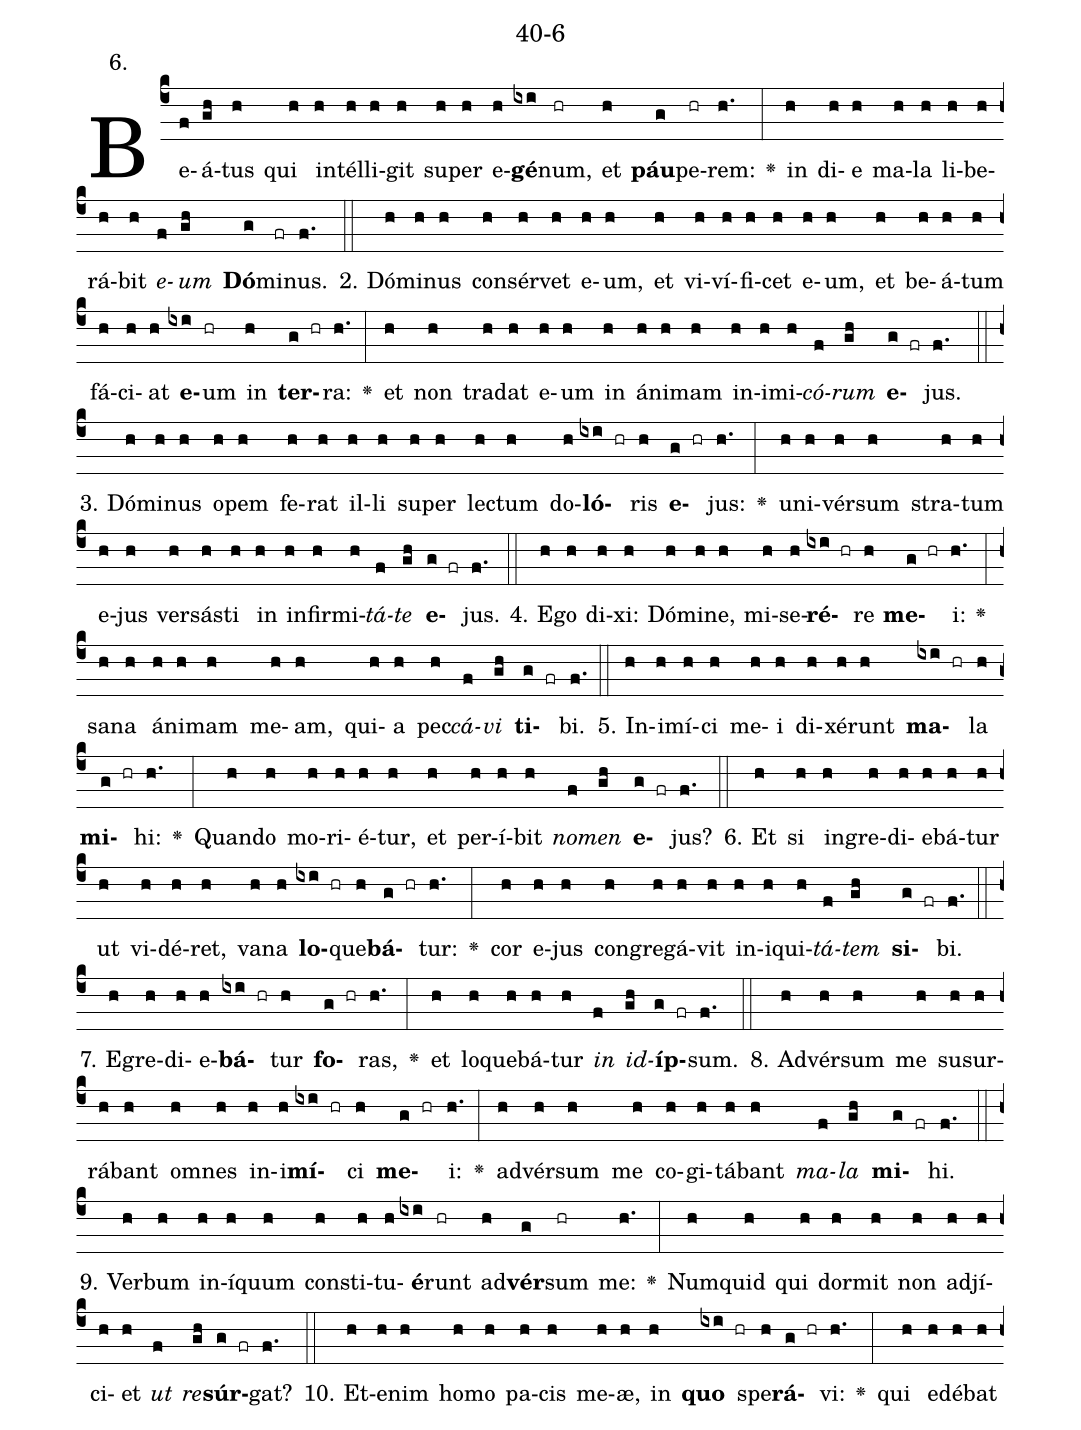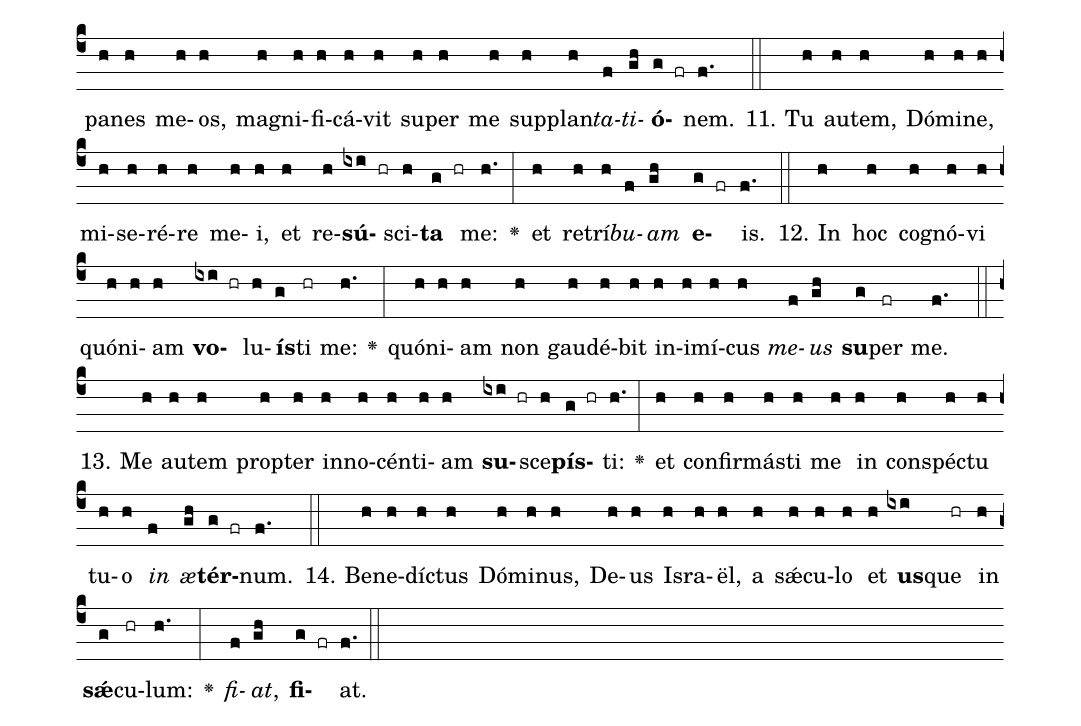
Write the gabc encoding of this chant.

name: 40-6;
annotation: 6.;
%%
(c4)Be(f)á(gh)tus(h) qui(h) in(h)tél(h)li(h)git(h) su(h)per(h) e(h)<b>gé</b>(ixi)num,(hr) et(h) <b>páu</b>(g)pe(hr)rem:(h.) <v>\greheightstar</v>(:) in(h) di(h)e(h) ma(h)la(h) li(h)be(h)rá(h)bit(h) <i>e</i>(f)<i>um</i>(gh) <b>Dó</b>(g)mi(fr)nus.(f.) (::)
2. Dó(h)mi(h)nus(h) con(h)sér(h)vet(h) e(h)um,(h) et(h) vi(h)ví(h)fi(h)cet(h) e(h)um,(h) et(h) be(h)á(h)tum(h) fá(h)ci(h)at(h) <b>e</b>(ixi)um(hr) in(h) <b>ter</b>(g hr)ra:(h.) <v>\greheightstar</v>(:) et(h) non(h) tra(h)dat(h) e(h)um(h) in(h) á(h)ni(h)mam(h) in(h)i(h)mi(h)<i>có</i>(f)<i>rum</i>(gh) <b>e</b>(g fr)jus.(f.) (::)
3. Dó(h)mi(h)nus(h) o(h)pem(h) fe(h)rat(h) il(h)li(h) su(h)per(h) lec(h)tum(h) do(h)<b>ló</b>(ixi hr)ris(h) <b>e</b>(g hr)jus:(h.) <v>\greheightstar</v>(:) u(h)ni(h)vér(h)sum(h) stra(h)tum(h) e(h)jus(h) ver(h)sás(h)ti(h) in(h) in(h)fir(h)mi(h)<i>tá</i>(f)<i>te</i>(gh) <b>e</b>(g fr)jus.(f.) (::)
4. E(h)go(h) di(h)xi:(h) Dó(h)mi(h)ne,(h) mi(h)se(h)<b>ré</b>(ixi hr)re(h) <b>me</b>(g hr)i:(h.) <v>\greheightstar</v>(:) sa(h)na(h) á(h)ni(h)mam(h) me(h)am,(h) qui(h)a(h) pec(h)<i>cá</i>(f)<i>vi</i>(gh) <b>ti</b>(g fr)bi.(f.) (::)
5. In(h)i(h)mí(h)ci(h) me(h)i(h) di(h)xé(h)runt(h) <b>ma</b>(ixi hr)la(h) <b>mi</b>(g hr)hi:(h.) <v>\greheightstar</v>(:) Quan(h)do(h) mo(h)ri(h)é(h)tur,(h) et(h) per(h)í(h)bit(h) <i>no</i>(f)<i>men</i>(gh) <b>e</b>(g fr)jus?(f.) (::)
6. Et(h) si(h) in(h)gre(h)di(h)e(h)bá(h)tur(h) ut(h) vi(h)dé(h)ret,(h) va(h)na(h) <b>lo</b>(ixi hr)que(h)<b>bá</b>(g hr)tur:(h.) <v>\greheightstar</v>(:) cor(h) e(h)jus(h) con(h)gre(h)gá(h)vit(h) in(h)i(h)qui(h)<i>tá</i>(f)<i>tem</i>(gh) <b>si</b>(g fr)bi.(f.) (::)
7. E(h)gre(h)di(h)e(h)<b>bá</b>(ixi hr)tur(h) <b>fo</b>(g hr)ras,(h.) <v>\greheightstar</v>(:) et(h) lo(h)que(h)bá(h)tur(h) <i>in</i>(f) <i>id</i>(gh)<b>íp</b>(g fr)sum.(f.) (::)
8. Ad(h)vér(h)sum(h) me(h) su(h)sur(h)rá(h)bant(h) om(h)nes(h) in(h)i(h)<b>mí</b>(ixi hr)ci(h) <b>me</b>(g hr)i:(h.) <v>\greheightstar</v>(:) ad(h)vér(h)sum(h) me(h) co(h)gi(h)tá(h)bant(h) <i>ma</i>(f)<i>la</i>(gh) <b>mi</b>(g fr)hi.(f.) (::)
9. Ver(h)bum(h) in(h)í(h)quum(h) con(h)sti(h)tu(h)<b>é</b>(ixi)runt(hr) ad(h)<b>vér</b>(g)sum(hr) me:(h.) <v>\greheightstar</v>(:) Num(h)quid(h) qui(h) dor(h)mit(h) non(h) ad(h)jí(h)ci(h)et(h) <i>ut</i>(f) <i>re</i>(gh)<b>súr</b>(g fr)gat?(f.) (::)
10. Et(h)e(h)nim(h) ho(h)mo(h) pa(h)cis(h) me(h)æ,(h) in(h) <b>quo</b>(ixi hr) spe(h)<b>rá</b>(g hr)vi:(h.) <v>\greheightstar</v>(:) qui(h) e(h)dé(h)bat(h) pa(h)nes(h) me(h)os,(h) ma(h)gni(h)fi(h)cá(h)vit(h) su(h)per(h) me(h) sup(h)plan(h)<i>ta</i>(f)<i>ti</i>(gh)<b>ó</b>(g fr)nem.(f.) (::)
11. Tu(h) au(h)tem,(h) Dó(h)mi(h)ne,(h) mi(h)se(h)ré(h)re(h) me(h)i,(h) et(h) re(h)<b>sú</b>(ixi hr)sci(h)<b>ta</b>(g hr) me:(h.) <v>\greheightstar</v>(:) et(h) re(h)trí(h)<i>bu</i>(f)<i>am</i>(gh) <b>e</b>(g fr)is.(f.) (::)
12. In(h) hoc(h) co(h)gnó(h)vi(h) quón(h)i(h)am(h) <b>vo</b>(ixi hr)lu(h)<b>ís</b>(g)ti(hr) me:(h.) <v>\greheightstar</v>(:) quón(h)i(h)am(h) non(h) gau(h)dé(h)bit(h) in(h)i(h)mí(h)cus(h) <i>me</i>(f)<i>us</i>(gh) <b>su</b>(g)per(fr) me.(f.) (::)
13. Me(h) au(h)tem(h) prop(h)ter(h) in(h)no(h)cén(h)ti(h)am(h) <b>su</b>(ixi hr)sce(h)<b>pís</b>(g hr)ti:(h.) <v>\greheightstar</v>(:) et(h) con(h)fir(h)más(h)ti(h) me(h) in(h) con(h)spéc(h)tu(h) tu(h)o(h) <i>in</i>(f) <i>æ</i>(gh)<b>tér</b>(g fr)num.(f.) (::)
14. Be(h)ne(h)díc(h)tus(h) Dó(h)mi(h)nus,(h) De(h)us(h) Is(h)ra(h)ël,(h) a(h) sǽ(h)cu(h)lo(h) et(h) <b>us</b>(ixi)que(hr) in(h) <b>sǽ</b>(g)cu(hr)lum:(h.) <v>\greheightstar</v>(:) <i>fi</i>(f)<i>at</i>,(gh) <b>fi</b>(g fr)at.(f.) (::)
